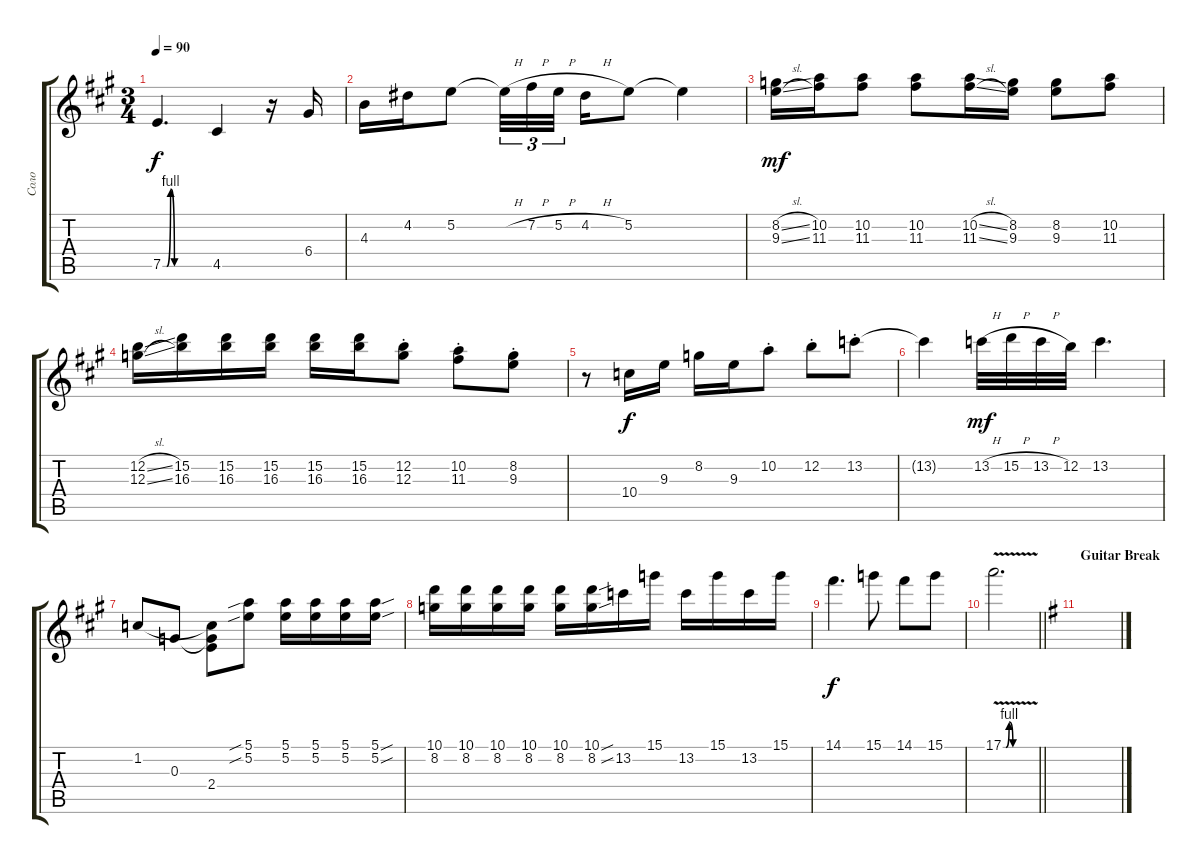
\track ("Соло" "Соло") {instrument acousticguitarsteel}
\staff {score tabs}
\tuning (E4 B3 G3 D3 A2 E2) {hide}
\ts (3 4)
\tempo 90
\clef g2
\ks f#minor
7.5{be (custom 0 0 5 0 10 4 15 0 60 0)}.4{d dy f} 4.5.4 r.16 6.4.16 |
4.3.16 4.2.16 5.2.8 5.2{h t}.32{tu (3 2)} 7.2{h}.32{tu (3 2)} 5.2{h}.32{tu (3 2) beam splitsecondary} 4.2{h}.16 5.2.8 5.2{t}.4 |
(8.2{sl} 9.3{sl}).16{dy mf} (10.2 11.3).16 (10.2 11.3).8 (10.2 11.3).8 (10.2{sl} 11.3{sl}).16 (8.2 9.3).16 (8.2 9.3).8 (10.2 11.3).8 |
(12.2{sl} 12.3{sl}).16 (15.2 16.3).16 (15.2 16.3).16 (15.2 16.3).16 (15.2 16.3).16 (15.2 16.3).16 (12.2{st} 12.3{st}).8 (10.2{st} 11.3{st}).8 (8.2{st} 9.3{st}).8 |
r.8 10.4.16{dy f} 9.3.16 8.2.16 9.3.16 10.2{st}.8 12.2{st}.8 13.2{st}.8 |
13.2{t}.4 13.2{h}.32{dy mf} 15.2{h}.32 13.2{h}.32 12.2.32 13.2.4{d} |
1.2.8 0.3.8 (1.2{t} 0.3{t} 2.4).8 (5.1{sib} 5.2{sib}).8 (5.1 5.2).16 (5.1 5.2).16 (5.1 5.2).16 (5.1{sou} 5.2{sou}).16 |
(10.1 8.2).16 (10.1 8.2).16 (10.1 8.2).16 (10.1 8.2).16 (10.1 8.2).16 (10.1{sou} 8.2{sou}).16 13.2.16 15.1.16 13.2.16 15.1.16 13.2.16 15.1.16 |
14.1.4{d dy f} 15.1.8 14.1.8 15.1.8 |
\barLineRight lightlight
17.1{be (custom 0 0 5 0 11 4 18 0 30 0 60 0) v}.2{d} |
\section ("" "Guitar Break")
\ks eminor
